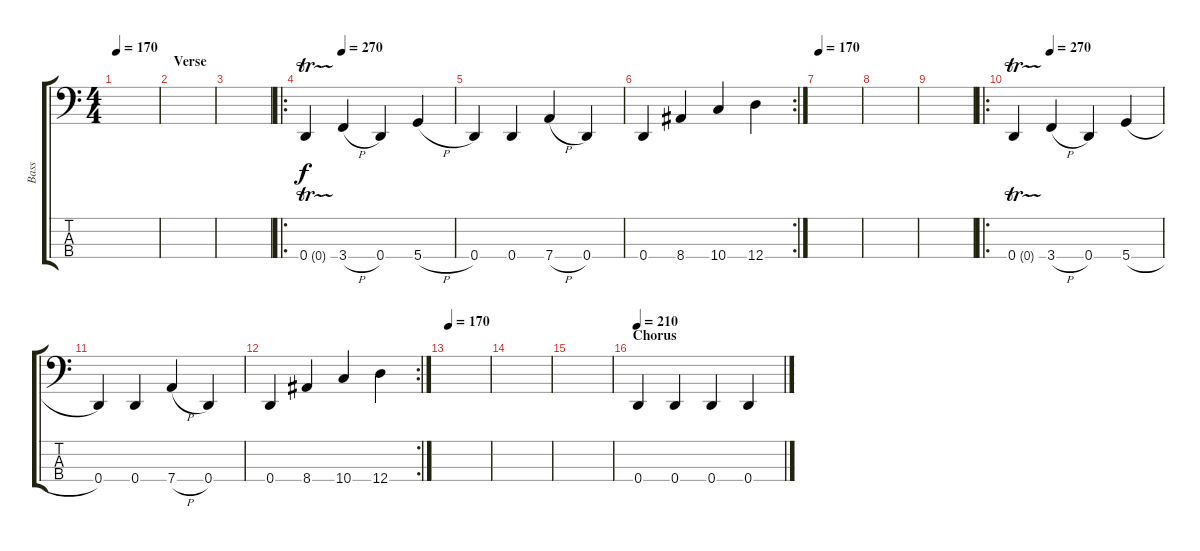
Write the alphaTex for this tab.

\track ("Bass" "Bass") {instrument electricbasspick}
\staff {score tabs}
\tuning (G2 D2 A1 D1) {hide}
\ts (4 4)
\tempo 170
\clef f4
\ks c
|
\section ("" "Verse")
|
|
\ro
\tempo (270 0.25)
0.4{tr (0 16)}.4 3.4{h}.4 0.4.4 5.4{h}.4 |
0.4.4 0.4.4 7.4{h}.4 0.4.4 |
\rc 2
0.4.4 8.4.4 10.4.4 12.4.4 |
\tempo 170
|
|
|
\ro
\tempo (270 0.25)
0.4{tr (0 16)}.4 3.4{h}.4 0.4.4 5.4{h}.4 |
0.4.4 0.4.4 7.4{h}.4 0.4.4 |
\rc 2
0.4.4 8.4.4 10.4.4 12.4.4 |
\tempo 170
|
|
|
\section ("" "Chorus")
\tempo 210
0.4.4 0.4.4 0.4.4 0.4.4
